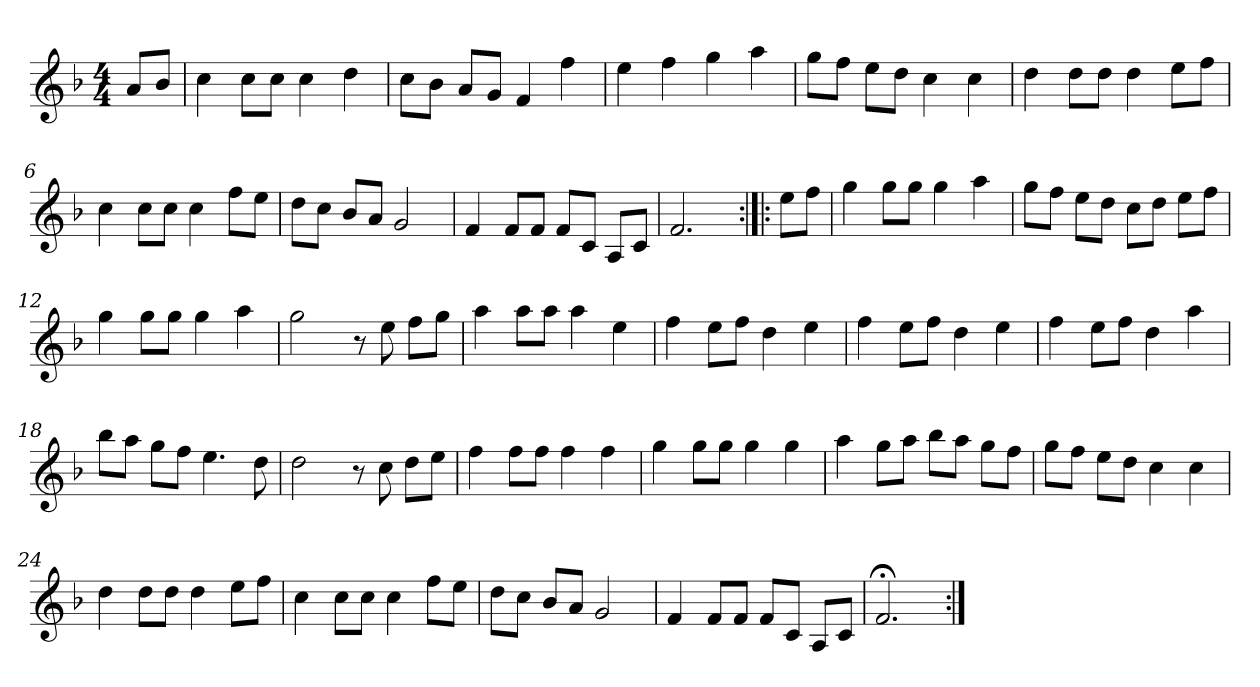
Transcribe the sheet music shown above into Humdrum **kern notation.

**kern
*part1
*staff1
*clefG2
*k[b-]
*F:
*M4/4
*MM120
=
8a/L
8b-/J
=1
4cc
8cc\L
8cc\J
4cc
4dd
=2
8cc\L
8b-\J
8a/L
8g/J
4f
4ff
=3
4ee
4ff
4gg
4aa
=4
8gg\L
8ff\J
8ee\L
8dd\J
4cc
4cc
=5
4dd
8dd\L
8dd\J
4dd
8ee\L
8ff\J
=6
4cc
8cc\L
8cc\J
4cc
8ff\L
8ee\J
=7
8dd\L
8cc\J
8b-/L
8a/J
2g
=8
4f
8f/L
8f/J
8f/L
8c/J
8A/L
8c/J
=9
2.f
=:|!|:
8ee\L
8ff\J
=10
4gg
8gg\L
8gg\J
4gg
4aa
=11
8gg\L
8ff\J
8ee\L
8dd\J
8cc\L
8dd\J
8ee\L
8ff\J
=12
4gg
8gg\L
8gg\J
4gg
4aa
=13
2gg
8r
8ee
8ff\L
8gg\J
=14
4aa
8aa\L
8aa\J
4aa
4ee
=15
4ff
8ee\L
8ff\J
4dd
4ee
=16
4ff
8ee\L
8ff\J
4dd
4ee
=17
4ff
8ee\L
8ff\J
4dd
4aa
=18
8bb-\L
8aa\J
8gg\L
8ff\J
4.ee
8dd
=19
2dd
8r
8cc
8dd\L
8ee\J
=20
4ff
8ff\L
8ff\J
4ff
4ff
=21
4gg
8gg\L
8gg\J
4gg
4gg
=22
4aa
8gg\L
8aa\J
8bb-\L
8aa\J
8gg\L
8ff\J
=23
8gg\L
8ff\J
8ee\L
8dd\J
4cc
4cc
=24
4dd
8dd\L
8dd\J
4dd
8ee\L
8ff\J
=25
4cc
8cc\L
8cc\J
4cc
8ff\L
8ee\J
=26
8dd\L
8cc\J
8b-/L
8a/J
2g
=27
4f
8f/L
8f/J
8f/L
8c/J
8A/L
8c/J
=28
2.f;<
=:|!
*-
